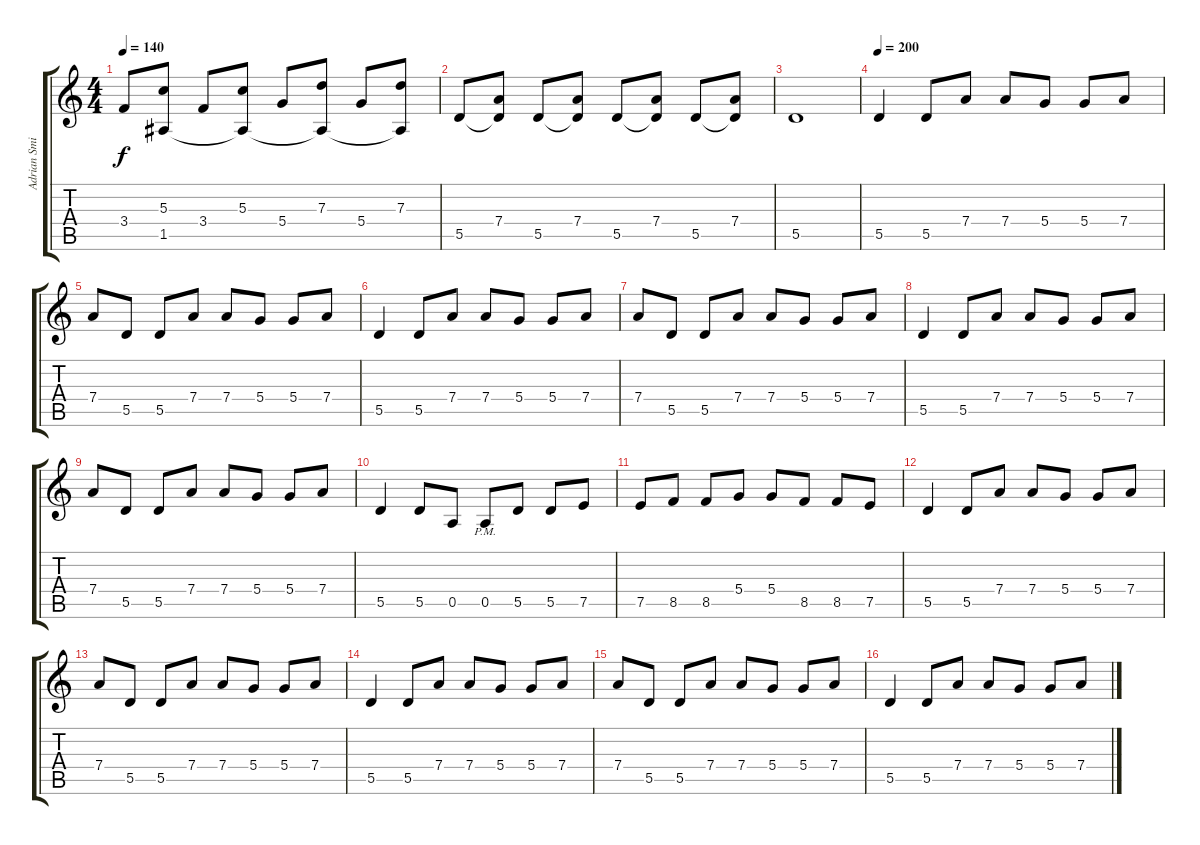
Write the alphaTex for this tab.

\track ("Adrian Smith" "Adrian Smi") {instrument distortionguitar}
\staff {score tabs}
\tuning (E4 B3 G3 D3 A2 E2) {hide}
\ts (4 4)
\tempo 140
\clef g2
\ks c
3.4.8{dy f} (5.3 1.5{t}).8 3.4.8 (5.3 1.5{t}).8 5.4.8 (7.3 1.5{t}).8 5.4.8 (7.3 1.5{t}).8 |
5.5.8 (7.4 5.5{t}).8 5.5.8 (7.4 5.5{t}).8 5.5.8 (7.4 5.5{t}).8 5.5.8 (7.4 5.5{t}).8 |
5.5.1 |
\tempo 200
5.5.4{volume 14 instrument distortionguitar} 5.5.8 7.4.8 7.4.8 5.4.8 5.4.8 7.4.8 |
7.4.8 5.5.8 5.5.8 7.4.8 7.4.8 5.4.8 5.4.8 7.4.8 |
5.5.4 5.5.8 7.4.8 7.4.8 5.4.8 5.4.8 7.4.8 |
7.4.8 5.5.8 5.5.8 7.4.8 7.4.8 5.4.8 5.4.8 7.4.8 |
5.5.4 5.5.8 7.4.8 7.4.8 5.4.8 5.4.8 7.4.8 |
7.4.8 5.5.8 5.5.8 7.4.8 7.4.8 5.4.8 5.4.8 7.4.8 |
5.5.4 5.5.8 0.5.8 0.5{pm}.8 5.5.8 5.5.8 7.5.8 |
7.5.8 8.5.8 8.5.8 5.4.8 5.4.8 8.5.8 8.5.8 7.5.8 |
5.5.4 5.5.8 7.4.8 7.4.8 5.4.8 5.4.8 7.4.8 |
7.4.8 5.5.8 5.5.8 7.4.8 7.4.8 5.4.8 5.4.8 7.4.8 |
5.5.4 5.5.8 7.4.8 7.4.8 5.4.8 5.4.8 7.4.8 |
7.4.8 5.5.8 5.5.8 7.4.8 7.4.8 5.4.8 5.4.8 7.4.8 |
5.5.4 5.5.8 7.4.8 7.4.8 5.4.8 5.4.8 7.4.8
